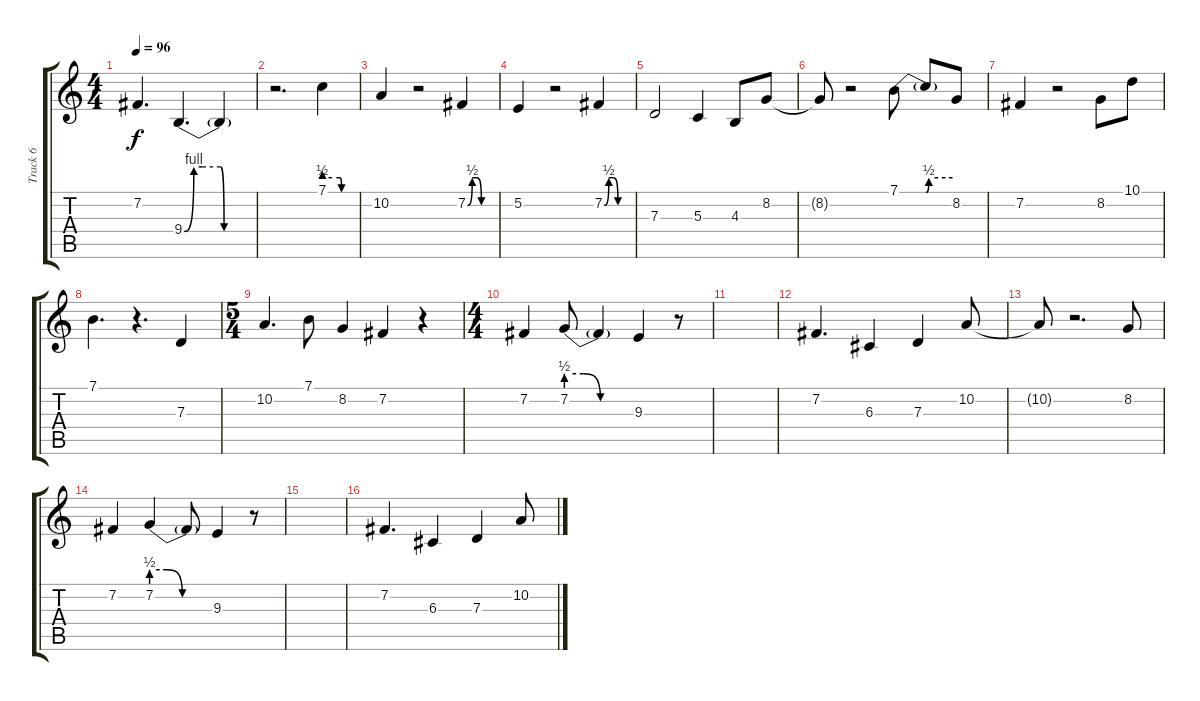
\track ("Track 6" "Track 6") {instrument viola}
\staff {score tabs}
\tuning (E4 B3 G3 D3 A2 E2) {hide}
\ts (4 4)
\tempo 96
\clef g2
\ks c
7.2.4{d dy f} 9.4{be (custom 0 0 8 4 15 4 30 4 33 0 45 0 60 0)}.4{d} 9.4{t}.4 |
r.2{d} 7.1{be (custom 0 2 15 2 30 2 33 0 60 0)}.4 |
10.2.4 r.2 7.2{be (custom 0 0 10 2 20 2 30 0 60 0)}.4 |
5.2.4 r.2 7.2{be (custom 0 0 10 2 20 2 30 0 60 0)}.4 |
7.3.2 5.3.4 4.3.8 8.2.8 |
8.2{t}.8 r.2 7.1{be (custom 0 0 30 0 33 2 60 2)}.8 7.1{t}.8 8.2.8 |
7.2.4 r.2 8.2.8 10.1.8 |
7.1.4{d} r.4{d} 7.3.4 |
\ts (5 4)
10.2.4{d} 7.1.8 8.2.4 7.2.4 r.4 |
\ts (4 4)
7.2.4 7.2{be (custom 0 2 15 2 30 0 60 0)}.8 7.2{t}.4 9.3.4 r.8 |
|
7.2.4{d} 6.3.4 7.3.4 10.2.8 |
10.2{t}.8 r.2{d} 8.2.8 |
7.2.4 7.2{be (custom 0 2 15 2 30 0 60 0)}.4 7.2{t}.8 9.3.4 r.8 |
|
7.2.4{d} 6.3.4 7.3.4 10.2.8
